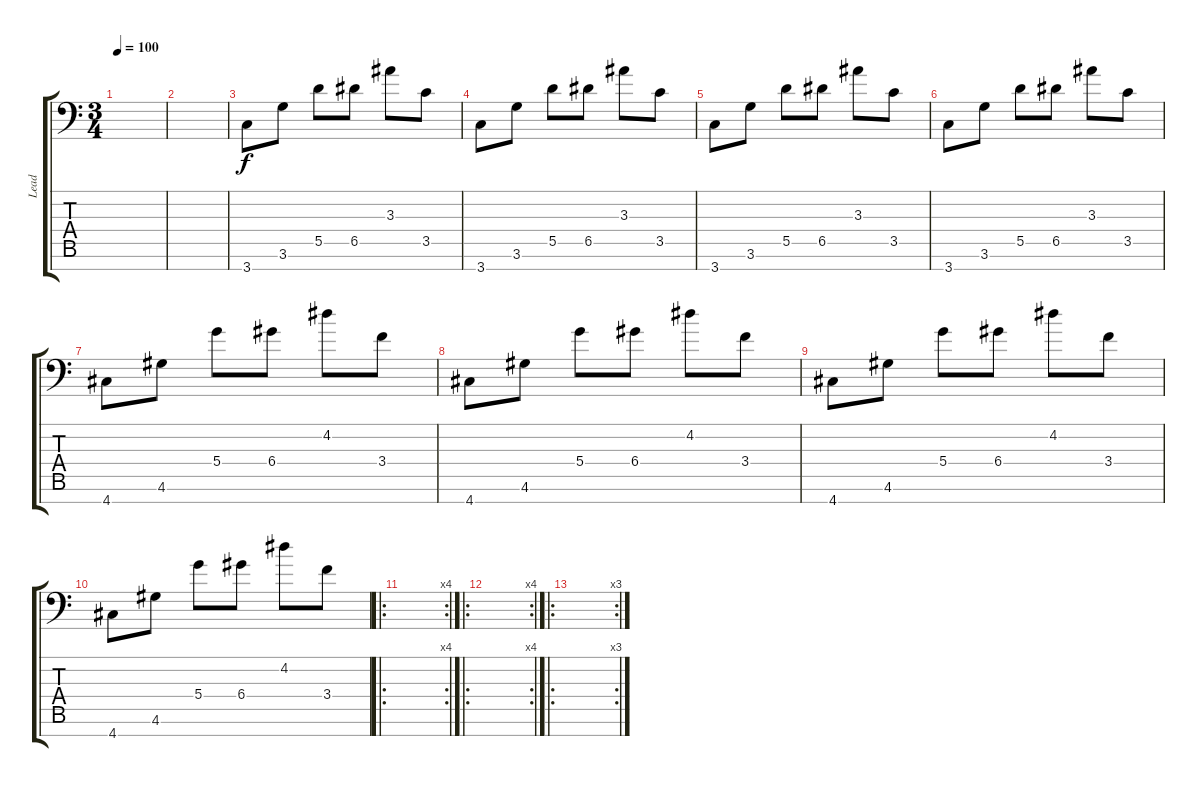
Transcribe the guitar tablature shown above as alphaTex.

\track ("Lead" "Lead") {instrument distortionguitar}
\staff {score tabs}
\tuning (E4 B3 G3 D3 A2 E2 A1) {hide}
\ts (3 4)
\tempo 100
\clef f4
\ks c
|
|
3.7.8 3.6.8 5.5.8 6.5.8 3.3.8 3.5.8 |
3.7.8 3.6.8 5.5.8 6.5.8 3.3.8 3.5.8 |
3.7.8 3.6.8 5.5.8 6.5.8 3.3.8 3.5.8 |
3.7.8 3.6.8 5.5.8 6.5.8 3.3.8 3.5.8 |
4.7.8{volume 0} 4.6.8 5.4.8 6.4.8 4.2.8 3.4.8 |
4.7.8 4.6.8 5.4.8 6.4.8 4.2.8 3.4.8 |
4.7.8 4.6.8 5.4.8 6.4.8 4.2.8 3.4.8 |
4.7.8 4.6.8 5.4.8 6.4.8 4.2.8 3.4.8 |
\ro
\rc 4
|
\ro
\rc 4
|
\ro
\rc 3
